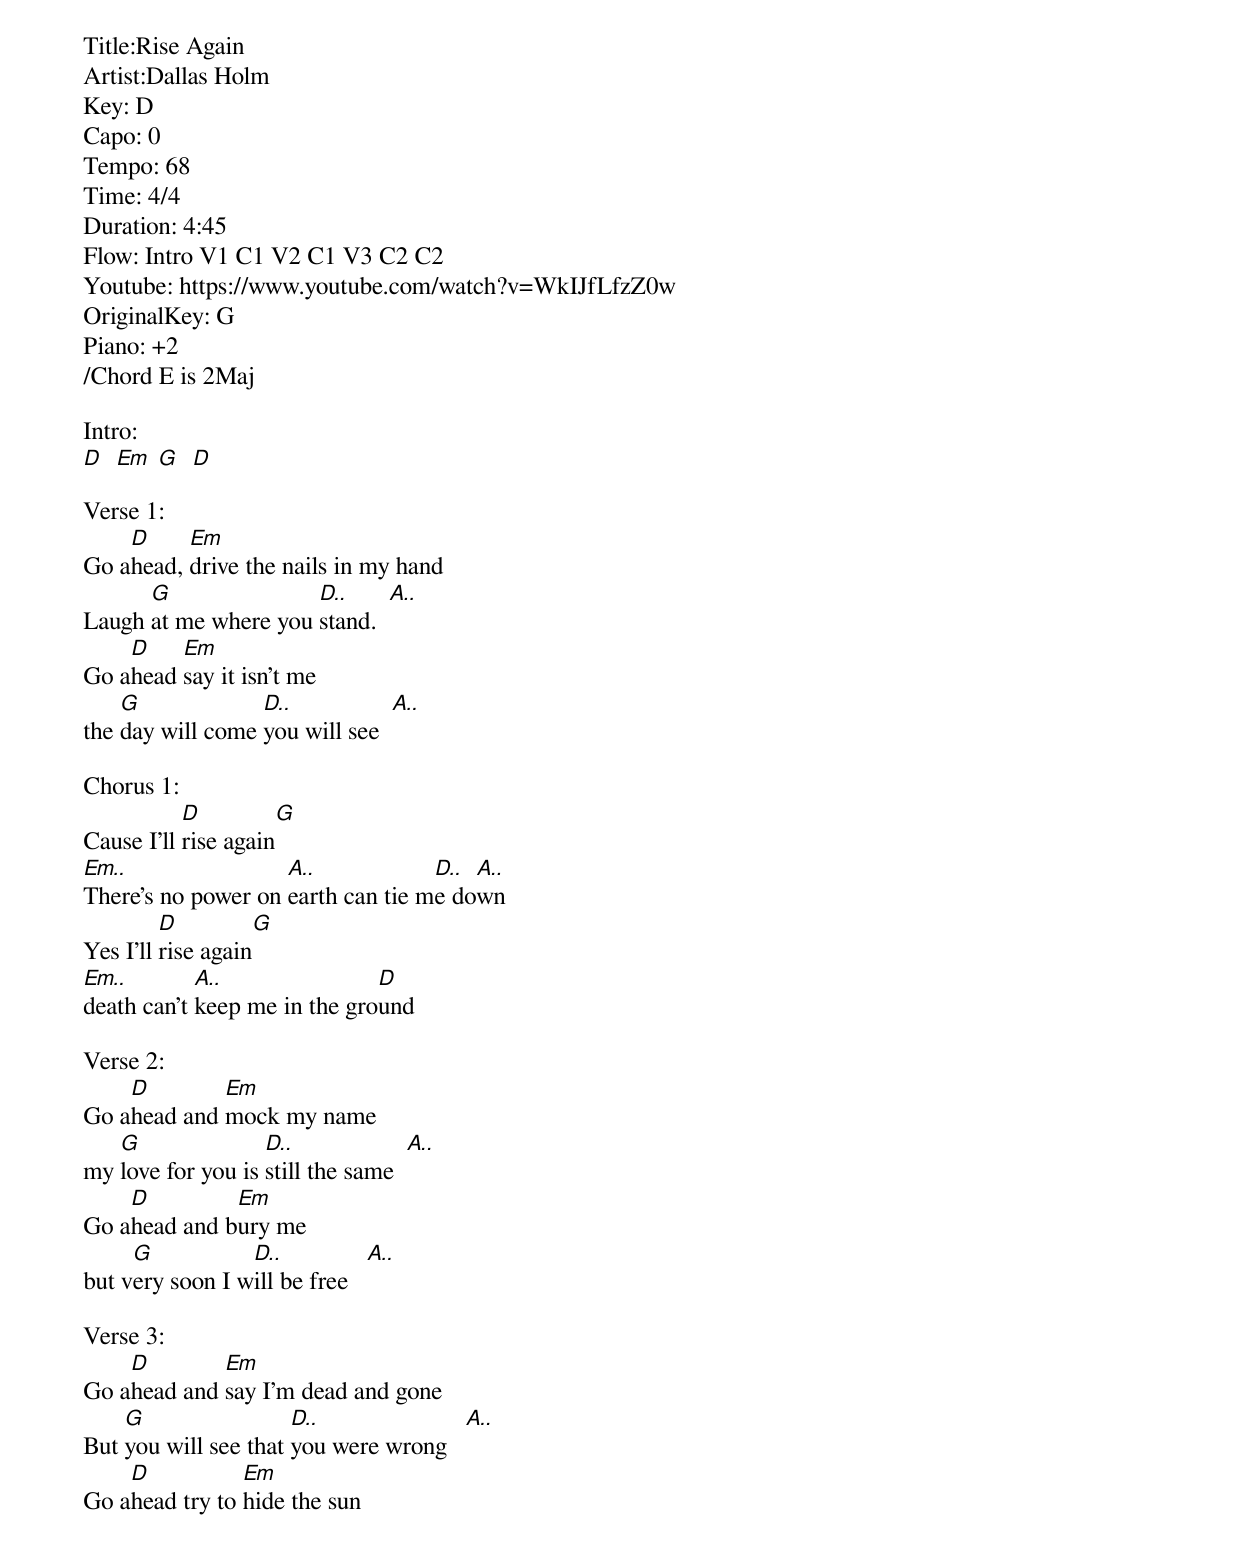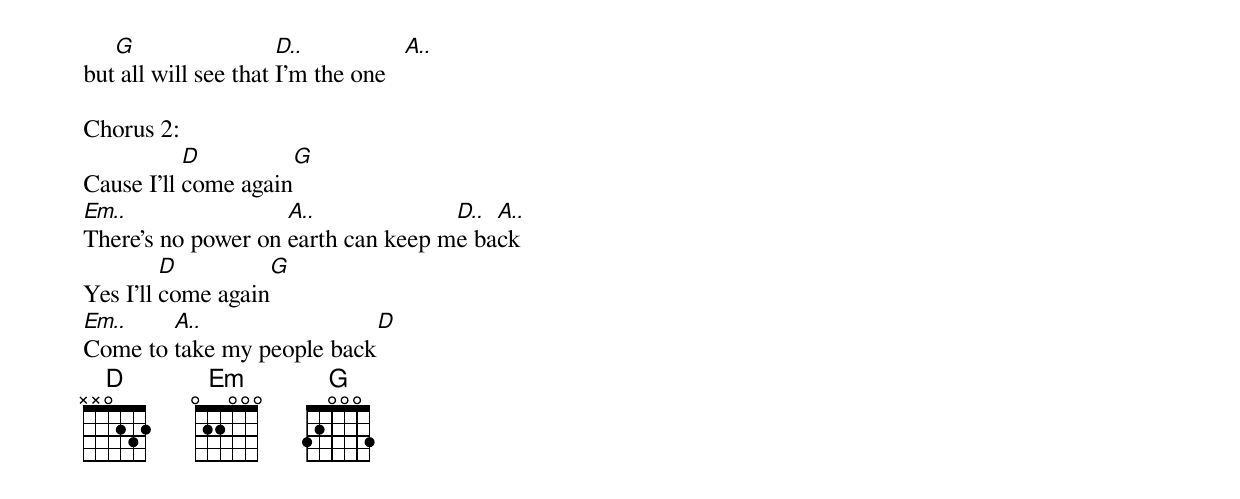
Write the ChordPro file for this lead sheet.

Title:Rise Again
Artist:Dallas Holm
Key: D
Capo: 0
Tempo: 68
Time: 4/4
Duration: 4:45
Flow: Intro V1 C1 V2 C1 V3 C2 C2
Youtube: https://www.youtube.com/watch?v=WkIJfLfzZ0w
OriginalKey: G
Piano: +2
/Chord E is 2Maj

Intro:
[D]  [Em] [G]  [D]

Verse 1:
Go a[D]head, [Em]drive the nails in my hand
Laugh [G]at me where you [D..]stand.  [A..]
Go a[D]head [Em]say it isn't me
the [G]day will come [D..]you will see  [A..]

Chorus 1:
Cause I'll [D]rise again[G]
[Em..]There's no power on [A..]earth can tie m[D..]e do[A..]wn
Yes I'll [D]rise again[G]
[Em..]death can't [A..]keep me in the gro[D]und

Verse 2:
Go a[D]head and [Em]mock my name
my [G]love for you is [D..]still the same  [A..]
Go a[D]head and b[Em]ury me
but v[G]ery soon I w[D..]ill be free   [A..]

Verse 3:
Go a[D]head and [Em]say I'm dead and gone
But [G]you will see that [D..]you were wrong   [A..]
Go a[D]head try to [Em]hide the sun
but[G] all will see that [D..]I'm the one   [A..]

Chorus 2:
Cause I'll [D]come again[G]
[Em..]There's no power on [A..]earth can keep m[D..]e ba[A..]ck
Yes I'll [D]come again[G]
[Em..]Come to [A..]take my people back[D]
